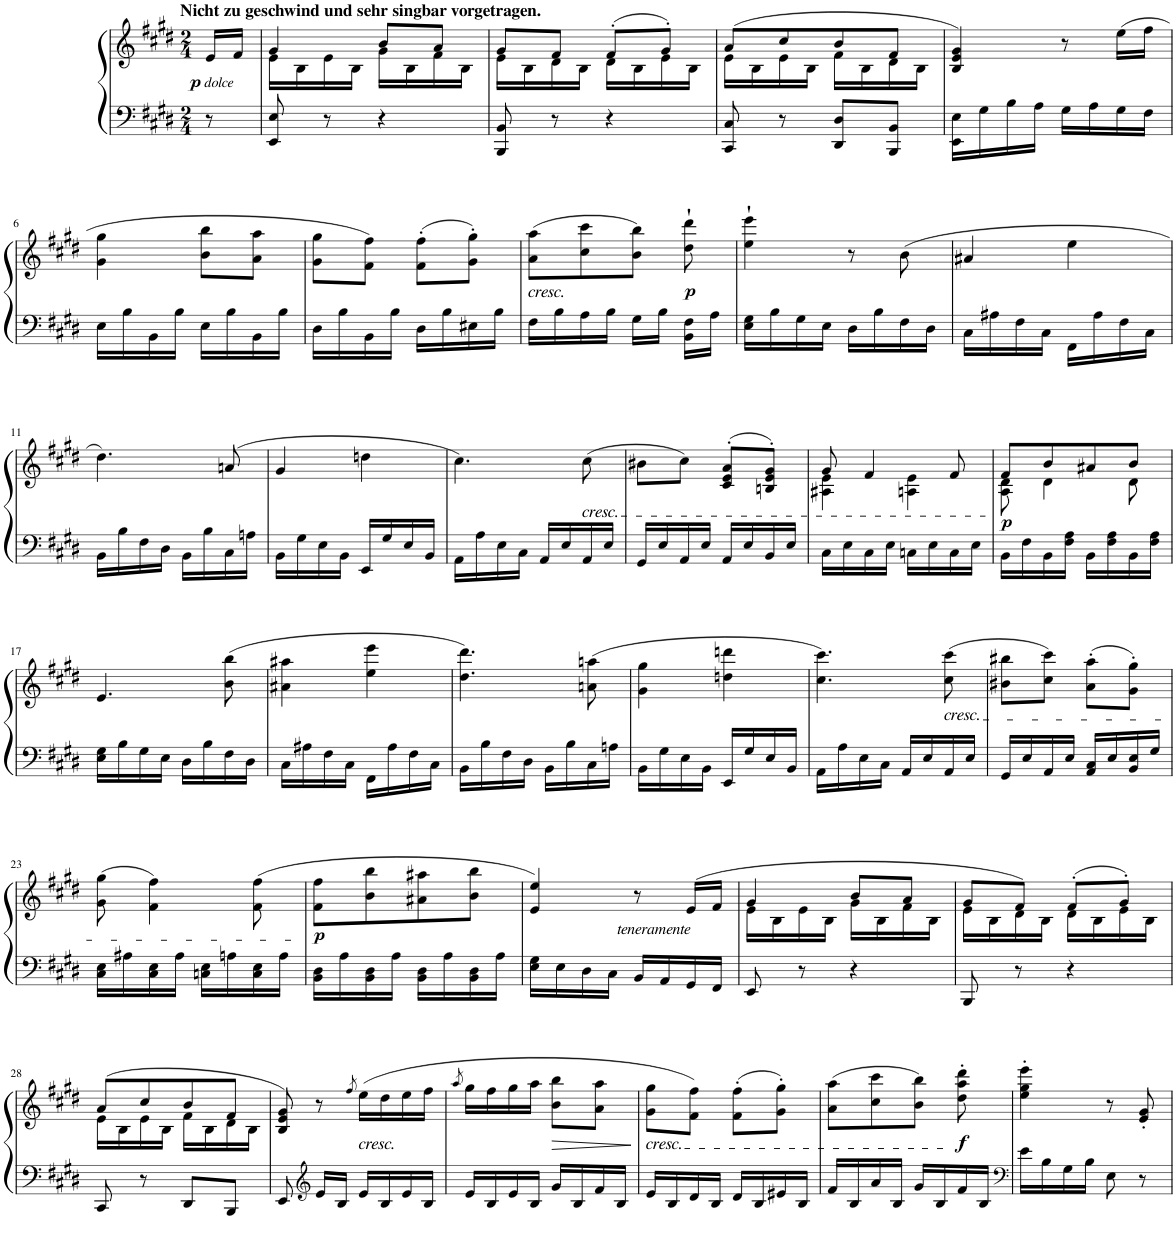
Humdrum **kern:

**kern	**kern	**dynam
*part1	*part1	*part1
*staff2	*staff1	*staff1/2
*I"Piano	*	*
*I'Pno.	*	*
!!LO:PB:g=z
*clefG2	*clefG2	*
*k[f#c#g#d#]	*k[f#c#g#d#]	*
*M2/4	*M2/4	*
=1	=1	=1
!	!LO:TX:a:B:t=Nicht zu geschwind und sehr singbar vorgetragen.	!
!	!	!LO:DY:b
!	!	!LO:DY:n=1:b
8r	16e/LL	p other-dynamics
.	16f#/JJ	.
=2	=2	=2
*	*^	*
8EE/ 8E/	4g#/	16e\LL	.
.	.	16B\	.
8r	.	16e\	.
.	.	16B\JJ	.
4r	8b/L	16g#\LL	.
.	.	16B\	.
.	8a/J	16f#\	.
.	.	16B\JJ	.
=3	=3	=3	=3
8BBB/ 8BB/	8g#/L	16e\LL	.
.	.	16B\	.
8r	8f#/J	16d#\	.
.	.	16B\JJ	.
4r	(8f#'/L	16d#\LL	.
.	.	16B\	.
.	8g#'/J)	16e\	.
.	.	16B\JJ	.
=4	=4	=4	=4
8CC#/ 8C#/	(8a/L	16e\LL	.
.	.	16B\	.
8r	8cc#/	16e\	.
.	.	16B\JJ	.
8DD#/ 8D#/L	8b/	16f#\LL	.
.	.	16B\	.
8BBB/ 8BB/J	8f#/J	16d#\	.
.	.	16B\JJ	.
*	*v	*v	*
=5	=5	=5
16EE\ 16E\LL	4B/ 4e/ 4g#/)	.
16G#\	.	.
16B\	.	.
16A\JJ	.	.
16G#\LL	8r	.
16A\	.	.
16G#\	(16ee\LL	.
16F#\JJ	16ff#\JJ	.
!!LO:LB:g=z
=6	=6	=6
16E\LL	4g#\ 4gg#\	.
16B\	.	.
16BB\	.	.
16B\JJ	.	.
16E\LL	8b\ 8bb\L	.
16B\	.	.
16BB\	8a\ 8aa\J	.
16B\JJ	.	.
=7	=7	=7
16D#\LL	8g#\ 8gg#\L	.
16B\	.	.
16BB\	8f#\ 8ff#\J)	.
16B\JJ	.	.
16D#\LL	(8f#\' 8ff#\'L	.
16B\	.	.
16E#X\	8g#\' 8gg#\'J)	.
16B\JJ	.	.
=8	=8	=8
!	!LO:TX:b:i:t=cresc.	!
16F#\LL	(8a\ 8aa\L	.
16B\	.	.
16A\	8cc#\ 8ccc#\	.
16B\JJ	.	.
16G#\LL	8b\ 8bb\J)	.
16B\JJ	.	.
!	!	!LO:DY:b
16BB\ 16F#\LL	8dd#\` 8ddd#\`	p
16A\JJ	.	.
=9	=9	=9
16E\ 16G#\LL	4ee\` 4eee\`	.
16B\	.	.
16G#\	.	.
16E\JJ	.	.
16D#\LL	8r	.
16B\	.	.
16F#\	(8b\	.
16D#\JJ	.	.
=10	=10	=10
16C#\LL	4a#X/	.
16A#X\	.	.
16F#\	.	.
16C#\JJ	.	.
16FF#\LL	4ee^\	.
16A#\	.	.
16F#\	.	.
16C#\JJ	.	.
!!LO:LB:g=z
=11	=11	=11
16BB\LL	4.dd#\)	.
16B\	.	.
16F#\	.	.
16D#\JJ	.	.
16BB\LL	.	.
16B\	.	.
16C#\	(8an/	.
16An\JJ	.	.
=12	=12	=12
16BB\LL	4g#/	.
16G#\	.	.
16E\	.	.
16BB\JJ	.	.
16EE/LL	4ddn^\	.
16G#/	.	.
16E/	.	.
16BB/JJ	.	.
=13	=13	=13
16AA\LL	4.cc#\)	.
16A\	.	.
16E\	.	.
16C#\JJ	.	.
16AA/LL	.	.
16E/	.	.
!	!LO:TX:b:i:t=cresc.	!
16AA/	(8cc#\	.
16E/JJ	.	.
=14	=14	=14
16GG#/LL	8b#X\L	.
16E/	.	.
16AA/	8cc#\J)	.
16E/JJ	.	.
16AA/LL	(>8c#/'> 8e/'> 8a/'>L	.
16E/	.	.
16BB/	8Bn/'> 8e/'> 8g#/'>J)	.
16E/JJ	.	.
=15	=15	=15
*	*^	*
16C#\LL	8g#/	4A#X\ 4e\	.
16E\	.	.	.
16C#\	4f#/	.	.
16E\JJ	.	.	.
16Cn\LL	.	4An\ 4e\	.
16E\	.	.	.
16C\	8f#/	.	.
16E\JJ	.	.	.
=16	=16	=16	=16
!	!	!	!LO:DY:b
16BB\LL	8f#/L	8A\ 8d#\	p
16F#\	.	.	.
16BB\	8b/	4d#\	.
16F#\ 16A\JJ	.	.	.
16BB\LL	8a#X/	.	.
16F#\ 16A\	.	.	.
16BB\	8b/J	8d#\	.
16F#\ 16A\JJ	.	.	.
*	*v	*v	*
!!LO:LB:g=z
=17	=17	=17
16E\ 16G#\LL	4.e/	.
16B\	.	.
16G#\	.	.
16E\JJ	.	.
16D#\LL	.	.
16B\	.	.
16F#\	(8b\ 8bb\	.
16D#\JJ	.	.
=18	=18	=18
16C#\LL	4a#X\ 4aa#X\	.
16A#X\	.	.
16F#\	.	.
16C#\JJ	.	.
16FF#\LL	4ee\^ 4eee\^	.
16A#\	.	.
16F#\	.	.
16C#\JJ	.	.
=19	=19	=19
16BB\LL	4.dd#\ 4.ddd#\)	.
16B\	.	.
16F#\	.	.
16D#\JJ	.	.
16BB\LL	.	.
16B\	.	.
16C#\	(8an\ 8aan\	.
16An\JJ	.	.
=20	=20	=20
16BB\LL	4g#\ 4gg#\	.
16G#\	.	.
16E\	.	.
16BB\JJ	.	.
16EE/LL	4ddn\^ 4dddn\^	.
16G#/	.	.
16E/	.	.
16BB/JJ	.	.
=21	=21	=21
16AA\LL	4.cc#\ 4.ccc#\)	.
16A\	.	.
16E\	.	.
16C#\JJ	.	.
16AA/LL	.	.
16E/	.	.
!	!LO:TX:b:i:t=cresc.	!
16AA/	(8cc#\ 8ccc#\	.
16E/JJ	.	.
=22	=22	=22
16GG#/LL	8b#X\ 8bb#X\L	.
16E/	.	.
16AA/	8cc#\ 8ccc#\J)	.
16E/JJ	.	.
16AA/ 16C#/LL	(8a\' 8aa\'L	.
16E/	.	.
16BB/ 16E/	8g#\' 8gg#\'J)	.
16G#/JJ	.	.
!!LO:LB:g=z
=23	=23	=23
16C#\ 16E\LL	(8g#\ 8gg#\	.
16A#X\	.	.
16C#\ 16E\	4f#\ 4ff#\)	.
16A#\JJ	.	.
16Cn\ 16E\LL	.	.
16An\	.	.
16C\ 16E\	(8f#\ 8ff#\	.
16A\JJ	.	.
=24	=24	=24
!	!	!LO:DY:b
16BB\ 16D#\LL	8f#\ 8ff#\L	p
16A\	.	.
16BB\ 16D#\	8b\ 8bb\	.
16A\JJ	.	.
16BB\ 16D#\LL	8a#X\ 8aa#X\	.
16A\	.	.
16BB\ 16D#\	8b\ 8bb\J	.
16A\JJ	.	.
=25	=25	=25
16E\ 16G#\LL	4e/ 4ee/)	.
16E\	.	.
16D#\	.	.
16C#\JJ	.	.
!	!LO:TX:b:i:t=teneramente	!
16BB/LL	8r	.
16AA/	.	.
16GG#/	(>16e/LL	.
16FF#/JJ	16f#/JJ	.
=26	=26	=26
*	*^	*
8EE/	4g#/	16e\LL	.
.	.	16B\	.
8r	.	16e\	.
.	.	16B\JJ	.
4r	8b/L	16g#\LL	.
.	.	16B\	.
.	8a/J	16f#\	.
.	.	16B\JJ	.
=27	=27	=27	=27
8BBB/	8g#/L	16e\LL	.
.	.	16B\	.
8r	8f#/J)	16d#\	.
.	.	16B\JJ	.
4r	(8f#'/L	16d#\LL	.
.	.	16B\	.
.	8g#'/J)	16e\	.
.	.	16B\JJ	.
!!LO:LB:g=z	!!
=28	=28	=28	=28
8CC#/	(8a/L	16e\LL	.
.	.	16B\	.
8r	8cc#/	16e\	.
.	.	16B\JJ	.
8DD#/L	8b/	16f#\LL	.
.	.	16B\	.
8BBB/J	8f#/J	16d#\	.
.	.	16B\JJ	.
*	*v	*v	*
=29	=29	=29
8EE/	8B/ 8e/ 8g#/)	.
*clefG2	*	*
16e/LL	8r	.
16B/JJ	.	.
.	8qff#/	.
!	!LO:TX:b:i:t=cresc.	!
16e/LL	(16ee\LL	.
16B/	16dd#\	.
16e/	16ee\	.
16B/JJ	16ff#\JJ	.
=30	=30	=30
.	8qaa/	.
16e/LL	16gg#\LL	.
16B/	16ff#\	.
16e/	16gg#\	.
16B/JJ	16aa\JJ	.
!	!	!LO:HP:b
16g#/LL	8b\ 8bb\L	>
16B/	.	.
16f#/	8a\ 8aa\J	.
16B/JJ	.	.
.	.	]
=31	=31	=31
!	!LO:TX:b:i:t=cresc.	!
16e/LL	8g#\ 8gg#\L	.
16B/	.	.
16d#/	8f#\ 8ff#\J)	.
16B/JJ	.	.
16d#/LL	(8f#\' 8ff#\'L	.
16B/	.	.
16e#X/	8g#\' 8gg#\'J)	.
16B/JJ	.	.
=32	=32	=32
16f#/LL	(8a\ 8aa\L	.
16B/	.	.
16a/	8cc#\ 8ccc#\	.
16B/JJ	.	.
16g#/LL	8b\ 8bb\J)	.
16B/	.	.
!	!	!LO:DY:b
16f#/	8dd#\' 8aa\' 8ddd#\'	f
16B/JJ	.	.
=33	=33	=33
*clefF4	*	*
16e\LL	4ee\' 4gg#\' 4eee\'	.
16B\	.	.
16G#\	.	.
16B\JJ	.	.
8E\	8r	.
8r	8e/' 8g#/'	.
=	=	=
*-	*-	*-
